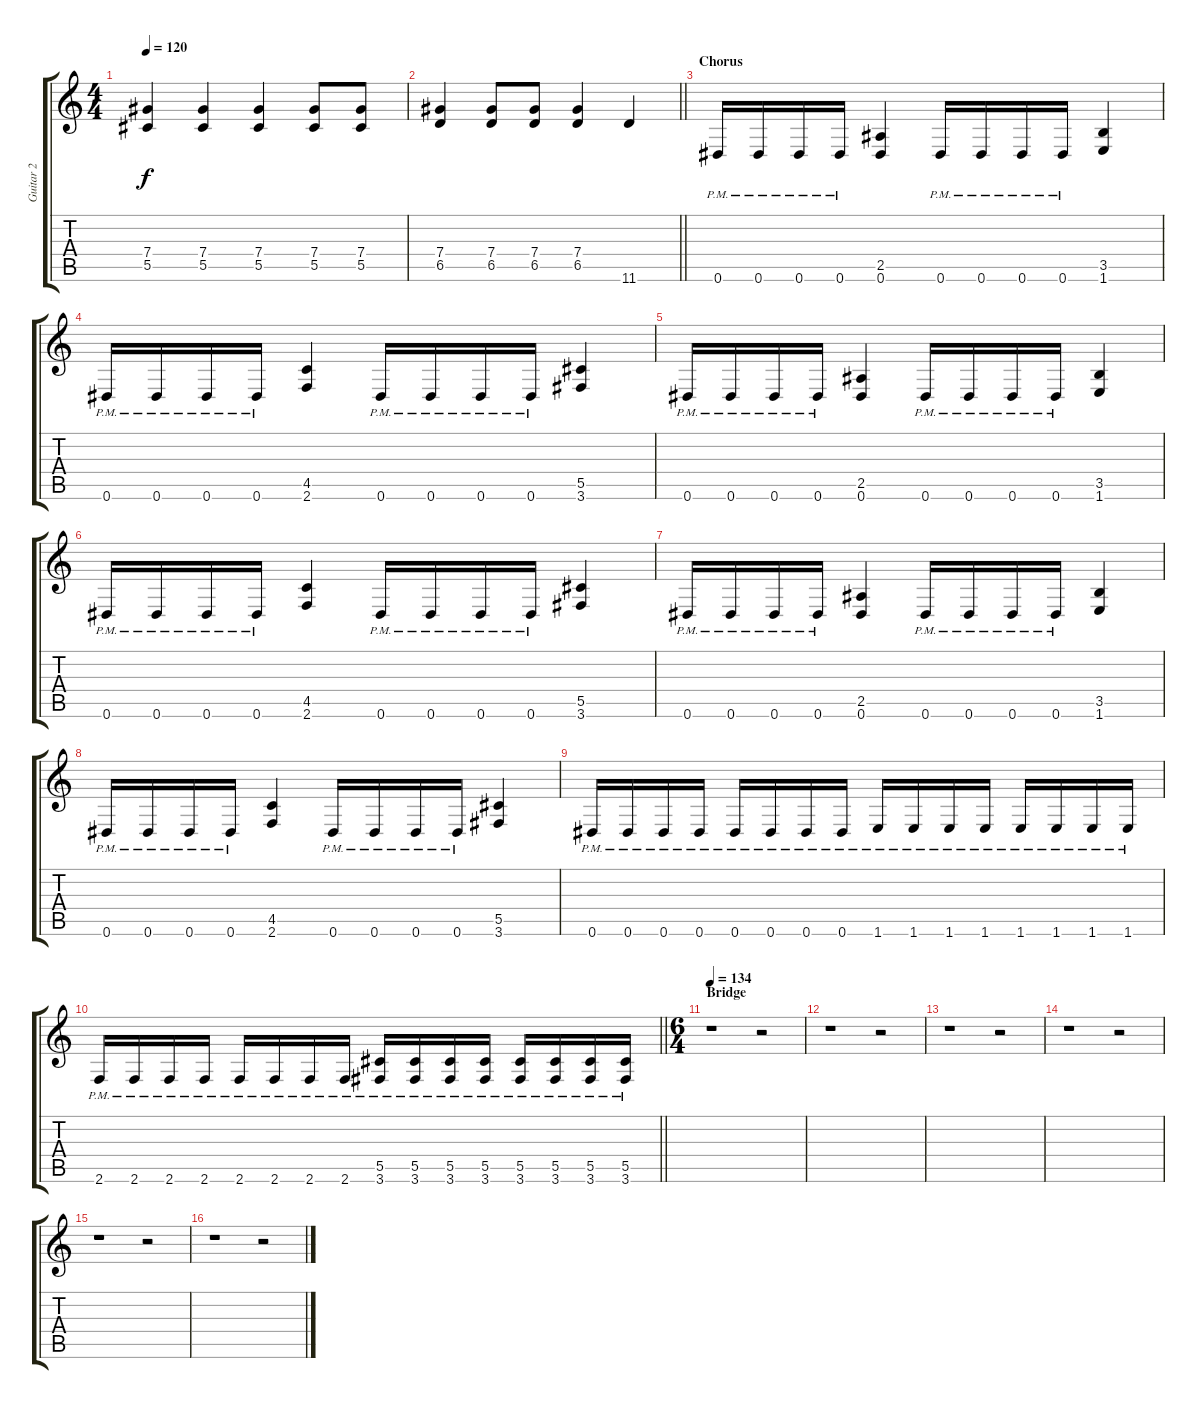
\track ("Guitar 2" "Guitar 2") {instrument distortionguitar}
\staff {score tabs}
\tuning (Eb4 Bb3 Gb3 Db3 Ab2 Eb2) {hide}
\ts (4 4)
\tempo 120
\clef g2
\ks c
(7.4 5.5).4{dy f} (7.4 5.5).4 (7.4 5.5).4 (7.4 5.5).8 (7.4 5.5).8 |
\barLineRight lightlight
(7.4 6.5).4 (7.4 6.5).8 (7.4 6.5).8 (7.4 6.5).4 11.6.4 |
\section ("" "Chorus")
0.6{pm}.16 0.6{pm}.16 0.6{pm}.16 0.6{pm}.16 (2.5 0.6).4 0.6{pm}.16 0.6{pm}.16 0.6{pm}.16 0.6{pm}.16 (3.5 1.6).4 |
0.6{pm}.16 0.6{pm}.16 0.6{pm}.16 0.6{pm}.16 (4.5 2.6).4 0.6{pm}.16 0.6{pm}.16 0.6{pm}.16 0.6{pm}.16 (5.5 3.6).4 |
0.6{pm}.16 0.6{pm}.16 0.6{pm}.16 0.6{pm}.16 (2.5 0.6).4 0.6{pm}.16 0.6{pm}.16 0.6{pm}.16 0.6{pm}.16 (3.5 1.6).4 |
0.6{pm}.16 0.6{pm}.16 0.6{pm}.16 0.6{pm}.16 (4.5 2.6).4 0.6{pm}.16 0.6{pm}.16 0.6{pm}.16 0.6{pm}.16 (5.5 3.6).4 |
0.6{pm}.16 0.6{pm}.16 0.6{pm}.16 0.6{pm}.16 (2.5 0.6).4 0.6{pm}.16 0.6{pm}.16 0.6{pm}.16 0.6{pm}.16 (3.5 1.6).4 |
0.6{pm}.16 0.6{pm}.16 0.6{pm}.16 0.6{pm}.16 (4.5 2.6).4 0.6{pm}.16 0.6{pm}.16 0.6{pm}.16 0.6{pm}.16 (5.5 3.6).4 |
0.6{pm}.16 0.6{pm}.16 0.6{pm}.16 0.6{pm}.16 0.6{pm}.16 0.6{pm}.16 0.6{pm}.16 0.6{pm}.16 1.6{pm}.16 1.6{pm}.16 1.6{pm}.16 1.6{pm}.16 1.6{pm}.16 1.6{pm}.16 1.6{pm}.16 1.6{pm}.16 |
\barLineRight lightlight
2.6{pm}.16 2.6{pm}.16 2.6{pm}.16 2.6{pm}.16 2.6{pm}.16 2.6{pm}.16 2.6{pm}.16 2.6{pm}.16 (5.5{pm} 3.6{pm}).16 (5.5{pm} 3.6{pm}).16 (5.5{pm} 3.6{pm}).16 (5.5{pm} 3.6{pm}).16 (5.5{pm} 3.6{pm}).16 (5.5{pm} 3.6{pm}).16 (5.5{pm} 3.6{pm}).16 (5.5{pm} 3.6{pm}).16 |
\ts (6 4)
\section ("" "Bridge")
\tempo 134
r.1 r.2 |
r.1 r.2 |
r.1 r.2 |
r.1 r.2 |
r.1 r.2 |
r.1 r.2
